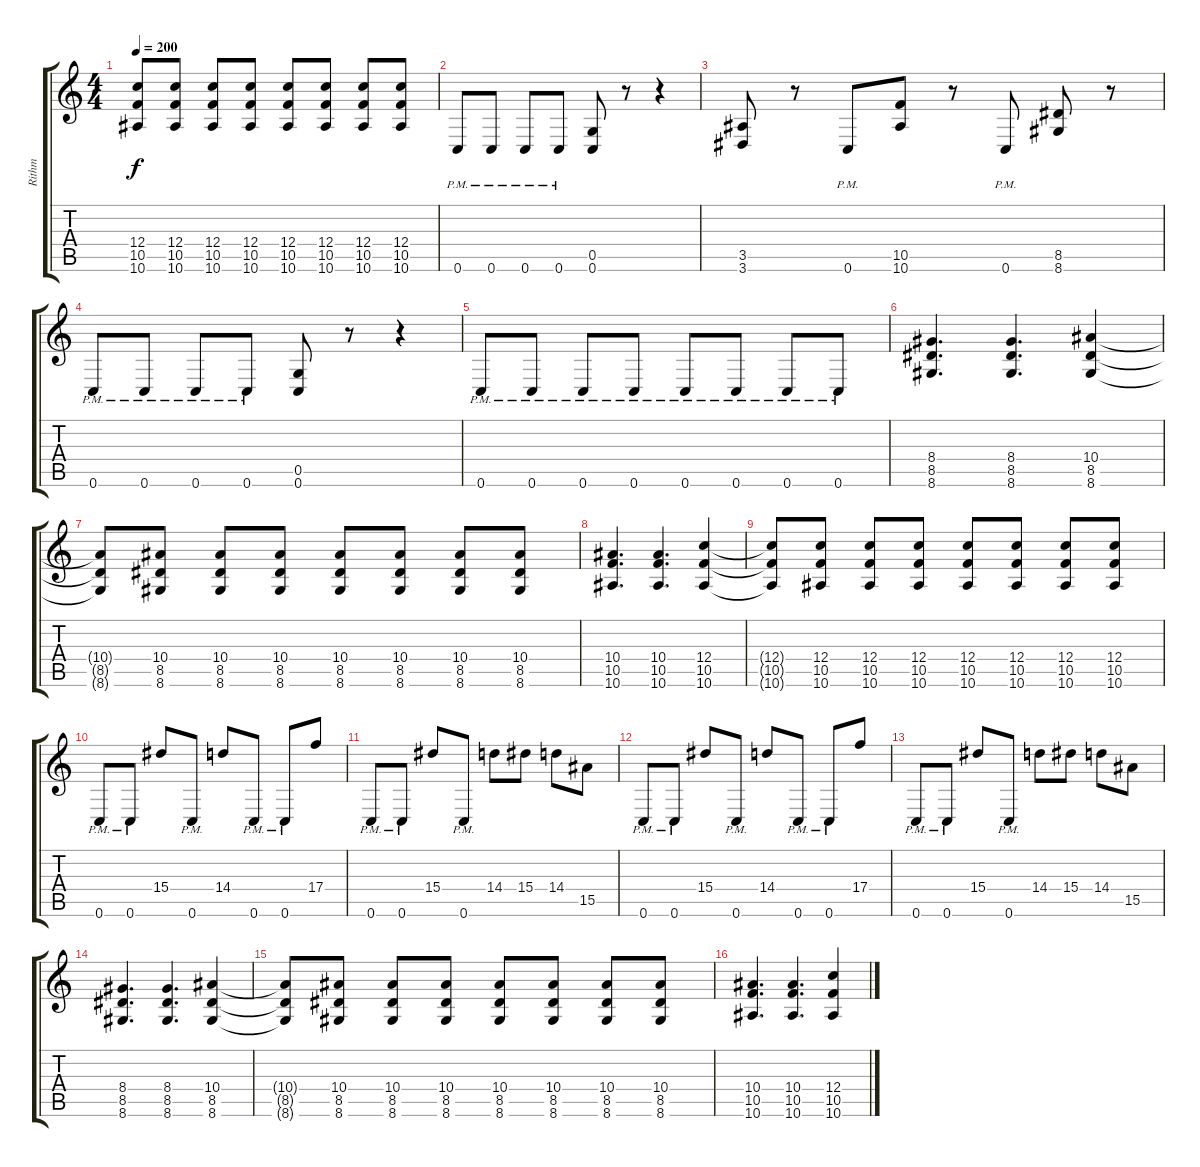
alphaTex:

\track ("Rithm" "Rithm") {instrument distortionguitar}
\staff {score tabs}
\tuning (D4 A3 F3 C3 G2 C2) {hide}
\ts (4 4)
\tempo 200
\clef g2
\ks c
(12.4{t} 10.5{t} 10.6{t}).8{dy f} (12.4 10.5 10.6).8 (12.4 10.5 10.6).8 (12.4 10.5 10.6).8 (12.4 10.5 10.6).8 (12.4 10.5 10.6).8 (12.4 10.5 10.6).8 (12.4 10.5 10.6).8 |
0.6{pm}.8 0.6{pm}.8 0.6{pm}.8 0.6{pm}.8 (0.5 0.6).8 r.8 r.4 |
(3.5 3.6).8 r.8 0.6{pm}.8 (10.5 10.6).8 r.8 0.6{pm}.8 (8.5 8.6).8 r.8 |
0.6{pm}.8 0.6{pm}.8 0.6{pm}.8 0.6{pm}.8 (0.5 0.6).8 r.8 r.4 |
0.6{pm}.8 0.6{pm}.8 0.6{pm}.8 0.6{pm}.8 0.6{pm}.8 0.6{pm}.8 0.6{pm}.8 0.6{pm}.8 |
(8.4 8.5 8.6).4{d} (8.4 8.5 8.6).4{d} (10.4 8.5 8.6).4 |
(10.4{t} 8.5{t} 8.6{t}).8 (10.4 8.5 8.6).8 (10.4 8.5 8.6).8 (10.4 8.5 8.6).8 (10.4 8.5 8.6).8 (10.4 8.5 8.6).8 (10.4 8.5 8.6).8 (10.4 8.5 8.6).8 |
(10.4 10.5 10.6).4{d} (10.4 10.5 10.6).4{d} (12.4 10.5 10.6).4 |
(12.4{t} 10.5{t} 10.6{t}).8 (12.4 10.5 10.6).8 (12.4 10.5 10.6).8 (12.4 10.5 10.6).8 (12.4 10.5 10.6).8 (12.4 10.5 10.6).8 (12.4 10.5 10.6).8 (12.4 10.5 10.6).8 |
0.6{pm}.8 0.6{pm}.8 15.4.8 0.6{pm}.8 14.4.8 0.6{pm}.8 0.6{pm}.8 17.4.8 |
0.6{pm}.8 0.6{pm}.8 15.4.8 0.6{pm}.8 14.4.8 15.4.8 14.4.8 15.5.8 |
0.6{pm}.8 0.6{pm}.8 15.4.8 0.6{pm}.8 14.4.8 0.6{pm}.8 0.6{pm}.8 17.4.8 |
0.6{pm}.8 0.6{pm}.8 15.4.8 0.6{pm}.8 14.4.8 15.4.8 14.4.8 15.5.8 |
(8.4 8.5 8.6).4{d} (8.4 8.5 8.6).4{d} (10.4 8.5 8.6).4 |
(10.4{t} 8.5{t} 8.6{t}).8 (10.4 8.5 8.6).8 (10.4 8.5 8.6).8 (10.4 8.5 8.6).8 (10.4 8.5 8.6).8 (10.4 8.5 8.6).8 (10.4 8.5 8.6).8 (10.4 8.5 8.6).8 |
(10.4 10.5 10.6).4{d} (10.4 10.5 10.6).4{d} (12.4 10.5 10.6).4
